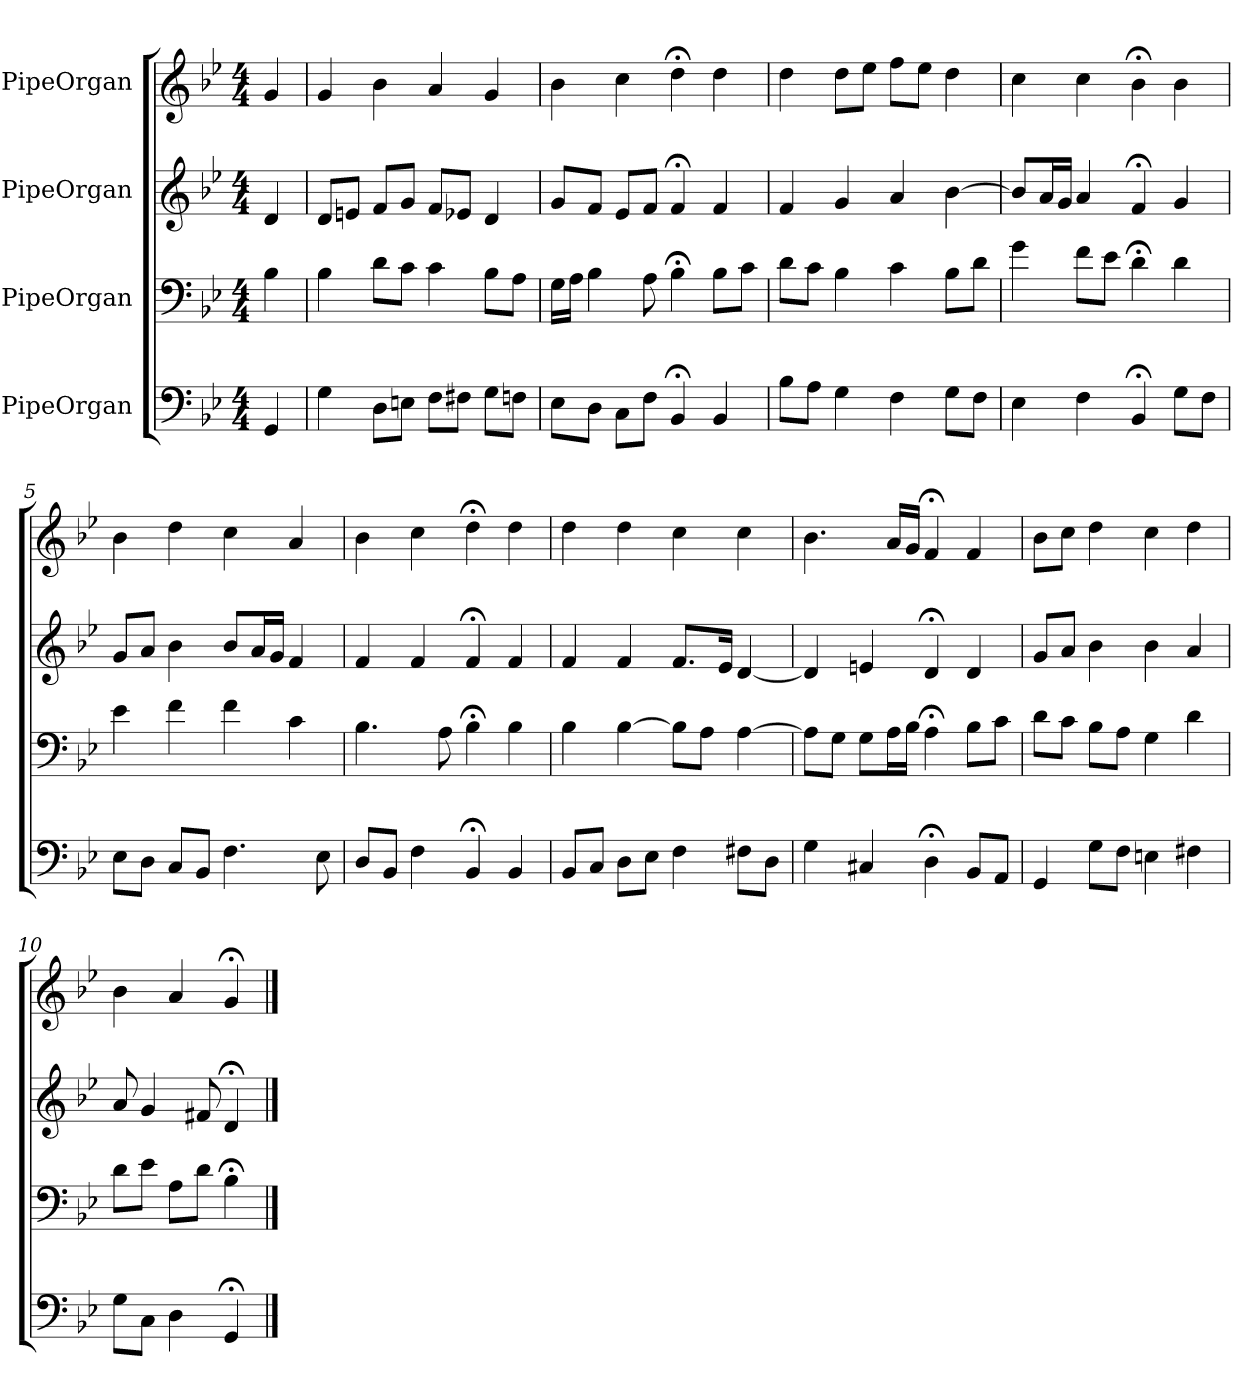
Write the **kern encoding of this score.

**kern	**kern	**kern	**kern
*part4	*part3	*part2	*part1
*staff4	*staff3	*staff2	*staff1
*I"PipeOrgan	*I"PipeOrgan	*I"PipeOrgan	*I"PipeOrgan
*clefF4	*clefF4	*clefG2	*clefG2
*k[b-e-]	*k[b-e-]	*k[b-e-]	*k[b-e-]
*g:	*g:	*g:	*g:
*M4/4	*M4/4	*M4/4	*M4/4
*MM60	*MM60	*MM60	*MM60
=	=	=	=
4GG	4B-	4d	4g
=1	=1	=1	=1
4G	4B-	8d/L	4g
.	.	8en/J	.
8D\L	8d\L	8f/L	4b-
8En\J	8c\J	8g/J	.
8F\L	4c	8f/L	4a
8F#X\J	.	8e-X/J	.
8G\L	8B-\L	4d	4g
8Fn\J	8A\J	.	.
=2	=2	=2	=2
8E-\L	16G\LL	8g/L	4b-
.	16A\JJ	.	.
8D\J	4B-	8f/J	.
8C\L	.	8e-/L	4cc
8F\J	8A	8f/J	.
4BB-;<	4B-;<	4f;<	4dd;<
4BB-	8B-\L	4f	4dd
.	8c\J	.	.
=3	=3	=3	=3
8B-\L	8d\L	4f	4dd
8A\J	8c\J	.	.
4G	4B-	4g	8dd\L
.	.	.	8ee-\J
4F	4c	4a	8ff\L
.	.	.	8ee-\J
8G\L	8B-\L	[4b-	4dd
8F\J	8d\J	.	.
=4	=4	=4	=4
4E-	4g	8b-/L]	4cc
.	.	16a/L	.
.	.	16g/JJ	.
4F	8f\L	4a	4cc
.	8e-\J	.	.
4BB-;<	4d;<	4f;<	4b-;<
8G\L	4d	4g	4b-
8F\J	.	.	.
=5	=5	=5	=5
8E-\L	4e-	8g/L	4b-
8D\J	.	8a/J	.
8C/L	4f	4b-	4dd
8BB-/J	.	.	.
4.F	4f	8b-/L	4cc
.	.	16a/L	.
.	.	16g/JJ	.
.	4c	4f	4a
8E-	.	.	.
=6	=6	=6	=6
8D/L	4.B-	4f	4b-
8BB-/J	.	.	.
4F	.	4f	4cc
.	8A	.	.
4BB-;<	4B-;<	4f;<	4dd;<
4BB-	4B-	4f	4dd
=7	=7	=7	=7
8BB-/L	4B-	4f	4dd
8C/J	.	.	.
8D\L	[4B-	4f	4dd
8E-\J	.	.	.
4F	8B-\L]	8.f/L	4cc
.	8A\J	.	.
.	.	16e-/Jk	.
8F#X\L	[4A	[4d	4cc
8D\J	.	.	.
=8	=8	=8	=8
4G	8A\L]	4d]	4.b-
.	8G\J	.	.
4C#X	8G\L	4en	.
.	16A\L	.	16a/LL
.	16B-\JJ	.	16g/JJ
4D;<	4A;<	4d;<	4f;<
8BB-/L	8B-\L	4d	4f
8AA/J	8c\J	.	.
=9	=9	=9	=9
4GG	8d\L	8g/L	8b-\L
.	8c\J	8a/J	8cc\J
8G\L	8B-\L	4b-	4dd
8F\J	8A\J	.	.
4En	4G	4b-	4cc
4F#X	4d	4a	4dd
=10	=10	=10	=10
8G\L	8d\L	8a	4b-
8C\J	8e-\J	4g	.
4D	8A\L	.	4a
.	8d\J	8f#X	.
4GG;<	4B-;<	4d;<	4g;<
==	==	==	==
*-	*-	*-	*-
